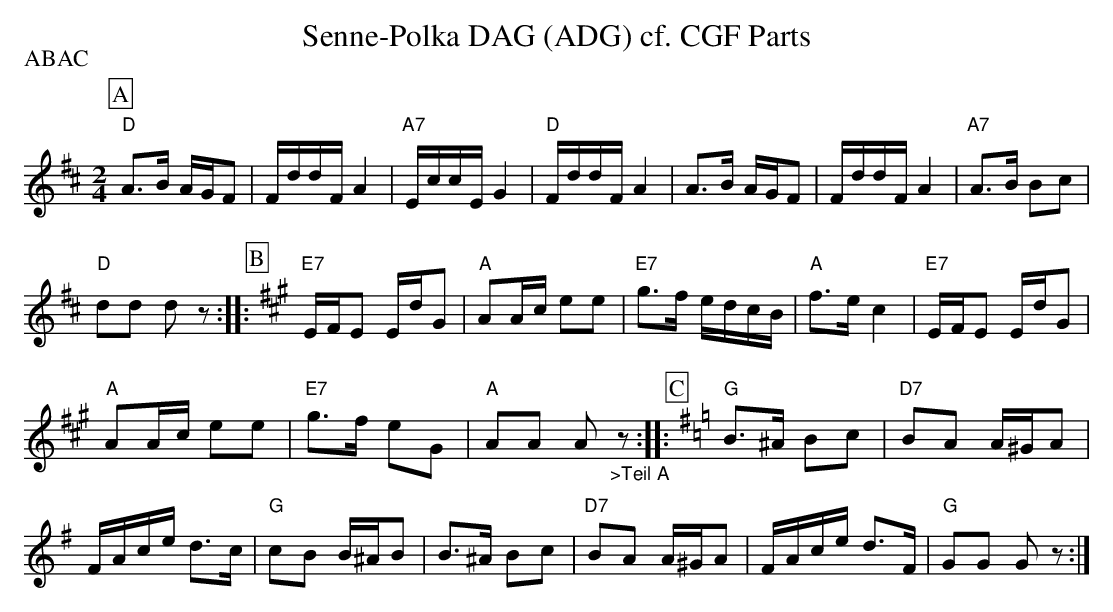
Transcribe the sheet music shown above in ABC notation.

X:1
T:Senne-Polka DAG (ADG) cf. CGF Parts
P:ABAC
M:2/4
L:1/16
K:Dmaj%%MIDI gchordon
[P:A] "D"A3B AGF2 | FddFA4 | "A7"EccEG4 | "D"FddFA4 | A3B AGF2 | FddFA4 | "A7"A3B B2c2 |
"D"d2d2 d2z2 :: [P:B] [K:Amaj] "E7"EFE2 EdG2 | "A"A2Ac e2e2 | "E7"g3f edcB | "A"f3ec4 | "E7"EFE2 EdG2 |
"A"A2Ac e2e2 | "E7"g3f e2G2 | "A"A2A2 A2"_>Teil A"z2 :: [P:C] [K:Gmaj] "G"B3^A B2c2 | "D7"B2A2 A^GA2 |
FAce d3c | "G"c2B2 B^AB2 | B3^A B2c2 | "D7"B2A2 A^GA2 | FAce d3F | "G"G2G2 G2z2 :|
